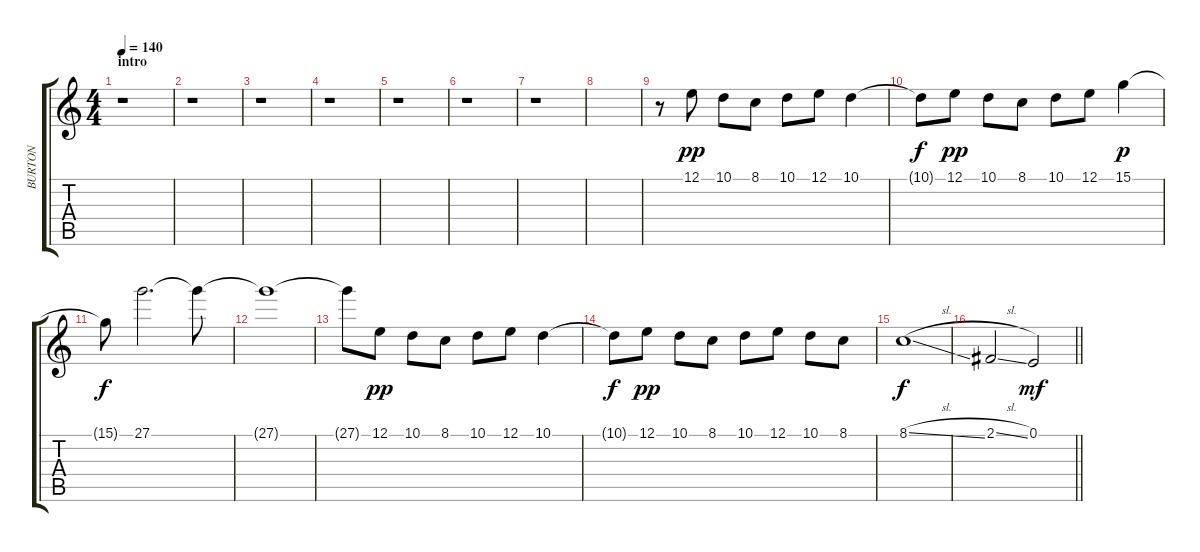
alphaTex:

\track ("BURTON" "BURTON") {instrument lead2sawtooth}
\staff {score tabs}
\tuning (E4 B3 G3 D3 A2 E2) {hide}
\ts (4 4)
\section ("" "intro")
\tempo 140
\clef g2
\ks c
r.1{dy pp instrument lead2sawtooth} |
r.1 |
r.1 |
r.1 |
r.1 |
r.1 |
r.1 |
|
r.8 12.1.8 10.1.8 8.1.8 10.1.8 12.1.8 10.1.4 |
10.1{t}.8{dy f} 12.1.8{dy pp} 10.1.8 8.1.8 10.1.8 12.1.8 15.1.4{dy p} |
15.1{t}.8{dy f} 27.1.2{d} 27.1{t}.8 |
27.1{t}.1 |
27.1{t}.8 12.1.8{dy pp} 10.1.8 8.1.8 10.1.8 12.1.8 10.1.4 |
10.1{t}.8{dy f} 12.1.8{dy pp} 10.1.8 8.1.8 10.1.8 12.1.8 10.1.8 8.1.8 |
8.1{sl}.1{dy f} |
\barLineRight lightlight
2.1{sl}.2 0.1.2{dy mf}
